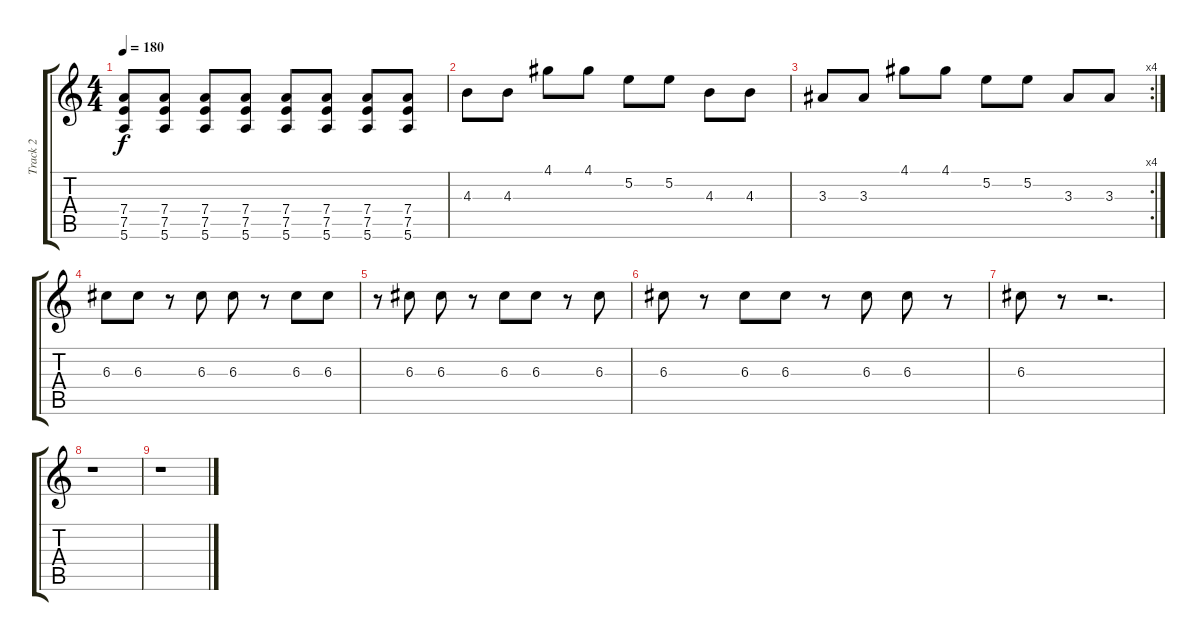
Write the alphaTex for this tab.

\track ("Track 2" "Track 2") {instrument overdrivenguitar}
\staff {score tabs}
\tuning (E4 B3 G3 D3 A2 E2) {hide}
\ts (4 4)
\tempo 180
\clef g2
\ks c
(7.4 7.5 5.6).8{dy f} (7.4 7.5 5.6).8 (7.4 7.5 5.6).8 (7.4 7.5 5.6).8 (7.4 7.5 5.6).8 (7.4 7.5 5.6).8 (7.4 7.5 5.6).8 (7.4 7.5 5.6).8 |
4.3.8 4.3.8 4.1.8 4.1.8 5.2.8 5.2.8 4.3.8 4.3.8 |
\rc 4
3.3.8 3.3.8 4.1.8 4.1.8 5.2.8 5.2.8 3.3.8 3.3.8 |
6.3.8 6.3.8 r.8 6.3.8 6.3.8 r.8 6.3.8 6.3.8 |
r.8 6.3.8 6.3.8 r.8 6.3.8 6.3.8 r.8 6.3.8 |
6.3.8 r.8 6.3.8 6.3.8 r.8 6.3.8 6.3.8 r.8 |
6.3.8 r.8 r.2{d} |
r.1 |
r.1
